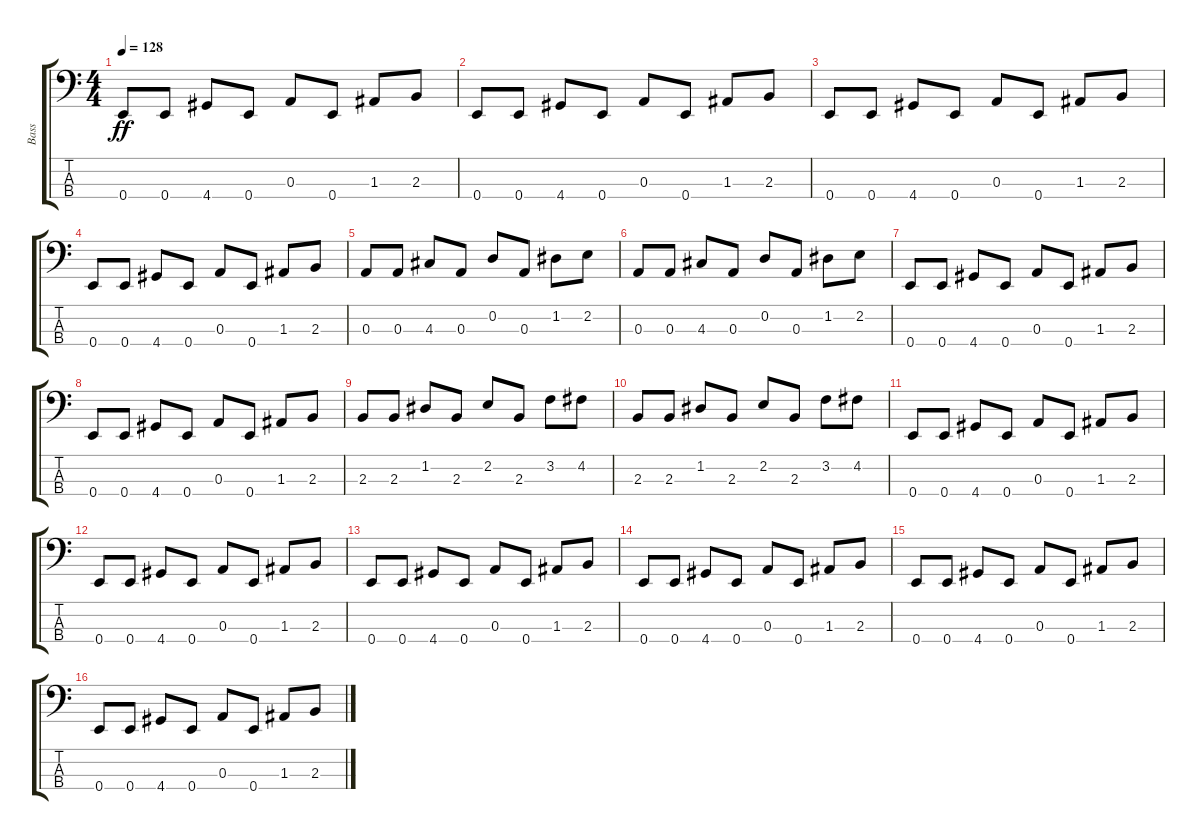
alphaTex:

\track ("Bass" "Bass") {instrument electricbassfinger}
\staff {score tabs}
\tuning (G2 D2 A1 E1) {hide}
\ts (4 4)
\tempo 128
\clef f4
\ks c
0.4.8{dy ff} 0.4.8 4.4.8 0.4.8 0.3.8 0.4.8 1.3.8 2.3.8 |
0.4.8 0.4.8 4.4.8 0.4.8 0.3.8 0.4.8 1.3.8 2.3.8 |
0.4.8 0.4.8 4.4.8 0.4.8 0.3.8 0.4.8 1.3.8 2.3.8 |
0.4.8 0.4.8 4.4.8 0.4.8 0.3.8 0.4.8 1.3.8 2.3.8 |
0.3.8 0.3.8 4.3.8 0.3.8 0.2.8 0.3.8 1.2.8 2.2.8 |
0.3.8 0.3.8 4.3.8 0.3.8 0.2.8 0.3.8 1.2.8 2.2.8 |
0.4.8 0.4.8 4.4.8 0.4.8 0.3.8 0.4.8 1.3.8 2.3.8 |
0.4.8 0.4.8 4.4.8 0.4.8 0.3.8 0.4.8 1.3.8 2.3.8 |
2.3.8 2.3.8 1.2.8 2.3.8 2.2.8 2.3.8 3.2.8 4.2.8 |
2.3.8 2.3.8 1.2.8 2.3.8 2.2.8 2.3.8 3.2.8 4.2.8 |
0.4.8 0.4.8 4.4.8 0.4.8 0.3.8 0.4.8 1.3.8 2.3.8 |
0.4.8 0.4.8 4.4.8 0.4.8 0.3.8 0.4.8 1.3.8 2.3.8 |
0.4.8 0.4.8 4.4.8 0.4.8 0.3.8 0.4.8 1.3.8 2.3.8 |
0.4.8 0.4.8 4.4.8 0.4.8 0.3.8 0.4.8 1.3.8 2.3.8 |
0.4.8 0.4.8 4.4.8 0.4.8 0.3.8 0.4.8 1.3.8 2.3.8 |
0.4.8 0.4.8 4.4.8 0.4.8 0.3.8 0.4.8 1.3.8 2.3.8
